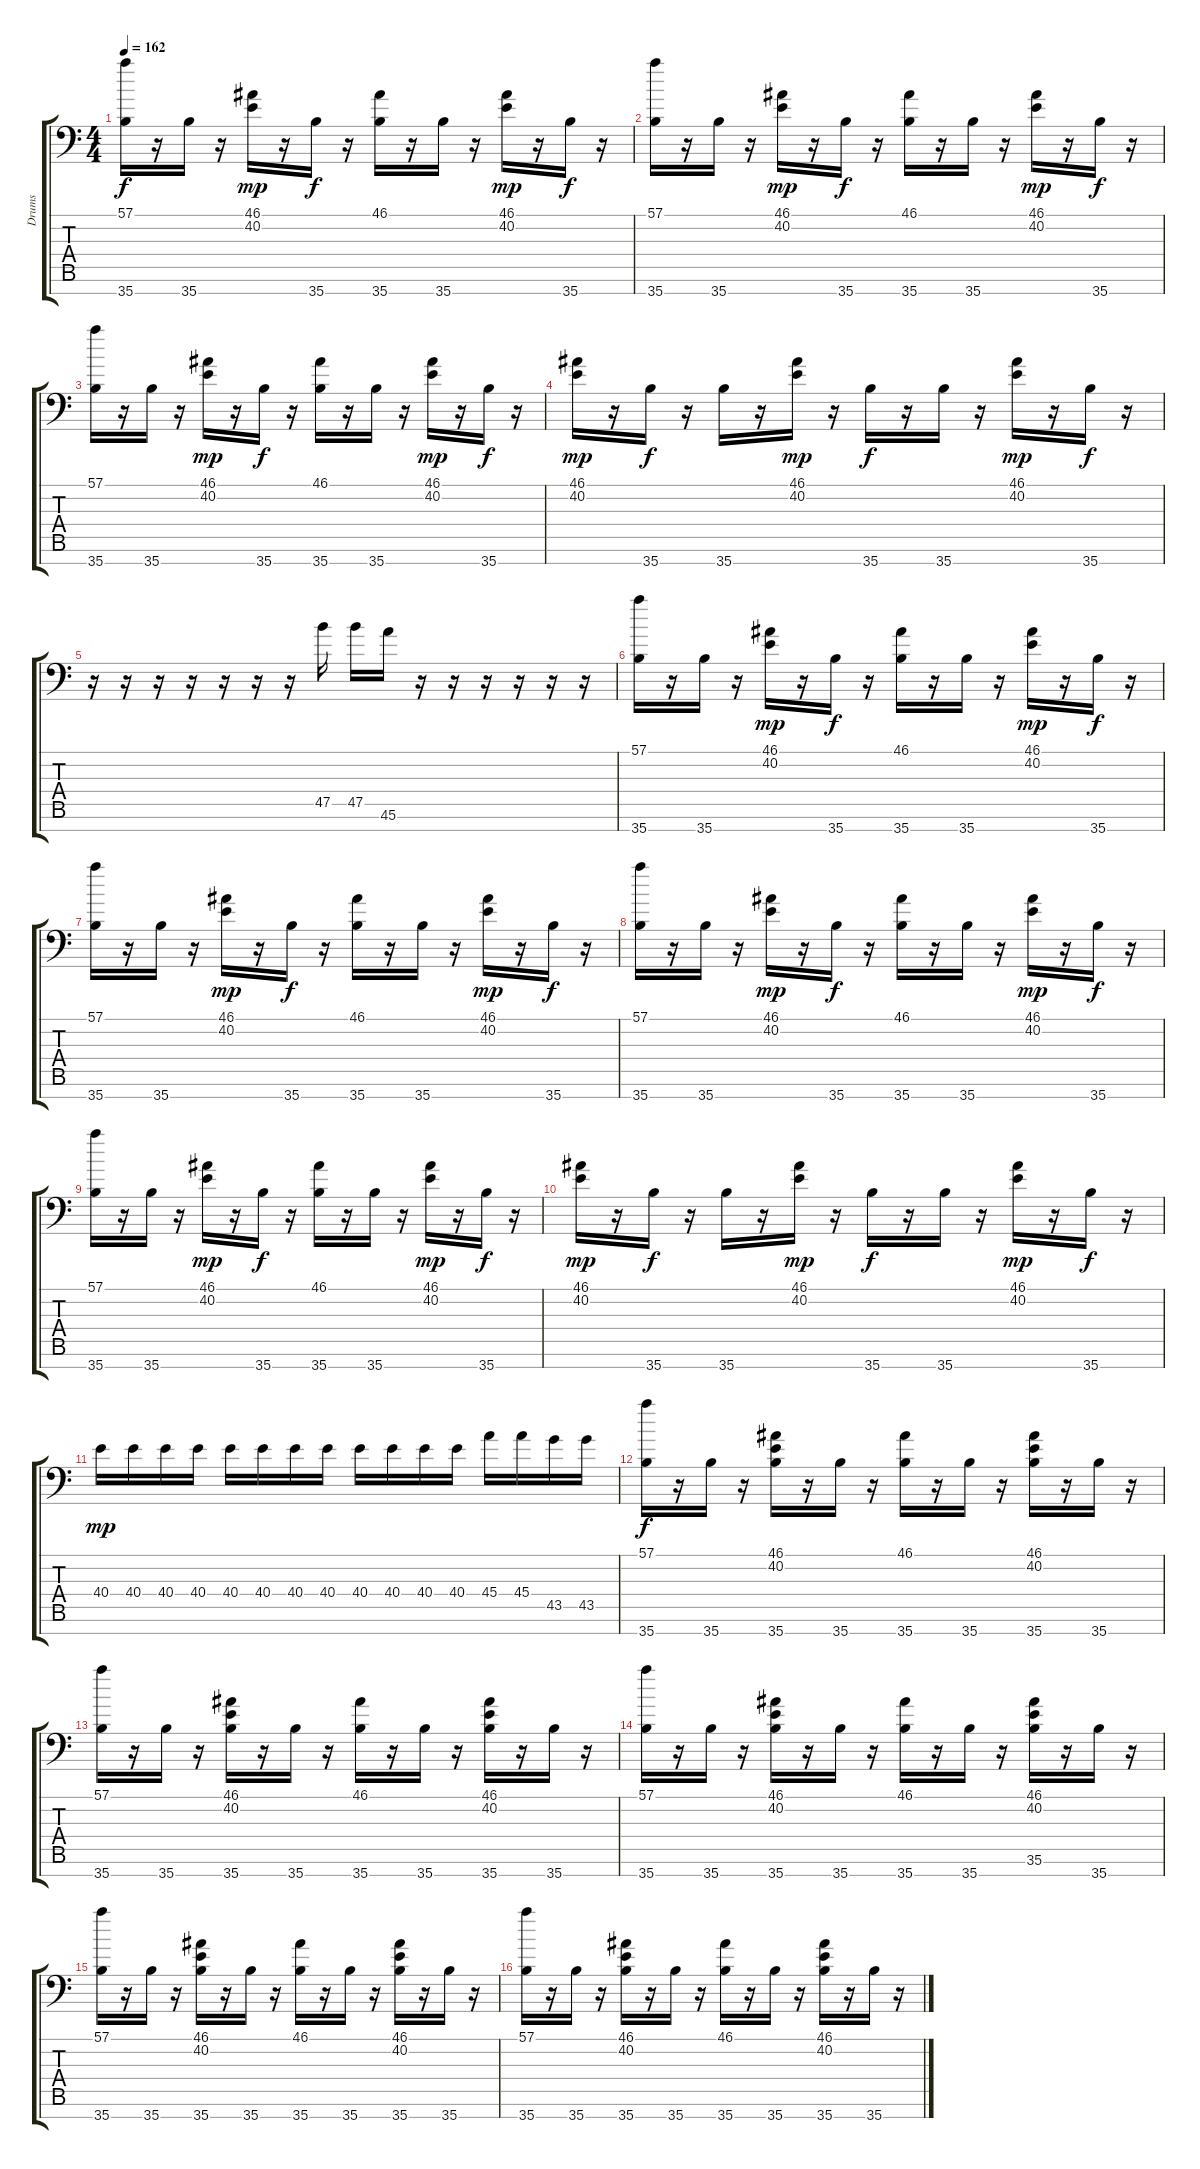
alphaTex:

\track ("Drums" "Drums") {instrument acousticgrandpiano}
\staff {score tabs}
\tuning (C-1 C-1 C-1 C-1 C-1 C-1 C-1) {hide}
\ts (4 4)
\tempo 162
\clef f4
\ks c
(57.1 35.7).16{dy f} r.16 35.7.16 r.16 (46.1 40.2).16{dy mp} r.16 35.7.16{dy f} r.16 (46.1 35.7).16 r.16 35.7.16 r.16 (46.1 40.2).16{dy mp} r.16 35.7.16{dy f} r.16 |
(57.1 35.7).16 r.16 35.7.16 r.16 (46.1 40.2).16{dy mp} r.16 35.7.16{dy f} r.16 (46.1 35.7).16 r.16 35.7.16 r.16 (46.1 40.2).16{dy mp} r.16 35.7.16{dy f} r.16 |
(57.1 35.7).16 r.16 35.7.16 r.16 (46.1 40.2).16{dy mp} r.16 35.7.16{dy f} r.16 (46.1 35.7).16 r.16 35.7.16 r.16 (46.1 40.2).16{dy mp} r.16 35.7.16{dy f} r.16 |
(46.1 40.2).16{dy mp} r.16 35.7.16{dy f} r.16 35.7.16 r.16 (46.1 40.2).16{dy mp} r.16 35.7.16{dy f} r.16 35.7.16 r.16 (46.1 40.2).16{dy mp} r.16 35.7.16{dy f} r.16 |
r.16 r.16 r.16 r.16 r.16 r.16 r.16 47.5.16 47.5.16 45.6.16 r.16 r.16 r.16 r.16 r.16 r.16 |
(57.1 35.7).16 r.16 35.7.16 r.16 (46.1 40.2).16{dy mp} r.16 35.7.16{dy f} r.16 (46.1 35.7).16 r.16 35.7.16 r.16 (46.1 40.2).16{dy mp} r.16 35.7.16{dy f} r.16 |
(57.1 35.7).16 r.16 35.7.16 r.16 (46.1 40.2).16{dy mp} r.16 35.7.16{dy f} r.16 (46.1 35.7).16 r.16 35.7.16 r.16 (46.1 40.2).16{dy mp} r.16 35.7.16{dy f} r.16 |
(57.1 35.7).16 r.16 35.7.16 r.16 (46.1 40.2).16{dy mp} r.16 35.7.16{dy f} r.16 (46.1 35.7).16 r.16 35.7.16 r.16 (46.1 40.2).16{dy mp} r.16 35.7.16{dy f} r.16 |
(57.1 35.7).16 r.16 35.7.16 r.16 (46.1 40.2).16{dy mp} r.16 35.7.16{dy f} r.16 (46.1 35.7).16 r.16 35.7.16 r.16 (46.1 40.2).16{dy mp} r.16 35.7.16{dy f} r.16 |
(46.1 40.2).16{dy mp} r.16 35.7.16{dy f} r.16 35.7.16 r.16 (46.1 40.2).16{dy mp} r.16 35.7.16{dy f} r.16 35.7.16 r.16 (46.1 40.2).16{dy mp} r.16 35.7.16{dy f} r.16 |
40.4.16{dy mp} 40.4.16 40.4.16 40.4.16 40.4.16 40.4.16 40.4.16 40.4.16 40.4.16 40.4.16 40.4.16 40.4.16 45.4.16 45.4.16 43.5.16 43.5.16 |
(57.1 35.7).16{dy f} r.16 35.7.16 r.16 (46.1 40.2 35.7).16 r.16 35.7.16 r.16 (46.1 35.7).16 r.16 35.7.16 r.16 (46.1 40.2 35.7).16 r.16 35.7.16 r.16 |
(57.1 35.7).16 r.16 35.7.16 r.16 (46.1 40.2 35.7).16 r.16 35.7.16 r.16 (46.1 35.7).16 r.16 35.7.16 r.16 (46.1 40.2 35.7).16 r.16 35.7.16 r.16 |
(57.1 35.7).16 r.16 35.7.16 r.16 (46.1 40.2 35.7).16 r.16 35.7.16 r.16 (46.1 35.7).16 r.16 35.7.16 r.16 (46.1 40.2 35.6).16 r.16 35.7.16 r.16 |
(57.1 35.7).16 r.16 35.7.16 r.16 (46.1 40.2 35.7).16 r.16 35.7.16 r.16 (46.1 35.7).16 r.16 35.7.16 r.16 (46.1 40.2 35.7).16 r.16 35.7.16 r.16 |
(57.1 35.7).16 r.16 35.7.16 r.16 (46.1 40.2 35.7).16 r.16 35.7.16 r.16 (46.1 35.7).16 r.16 35.7.16 r.16 (46.1 40.2 35.7).16 r.16 35.7.16 r.16
